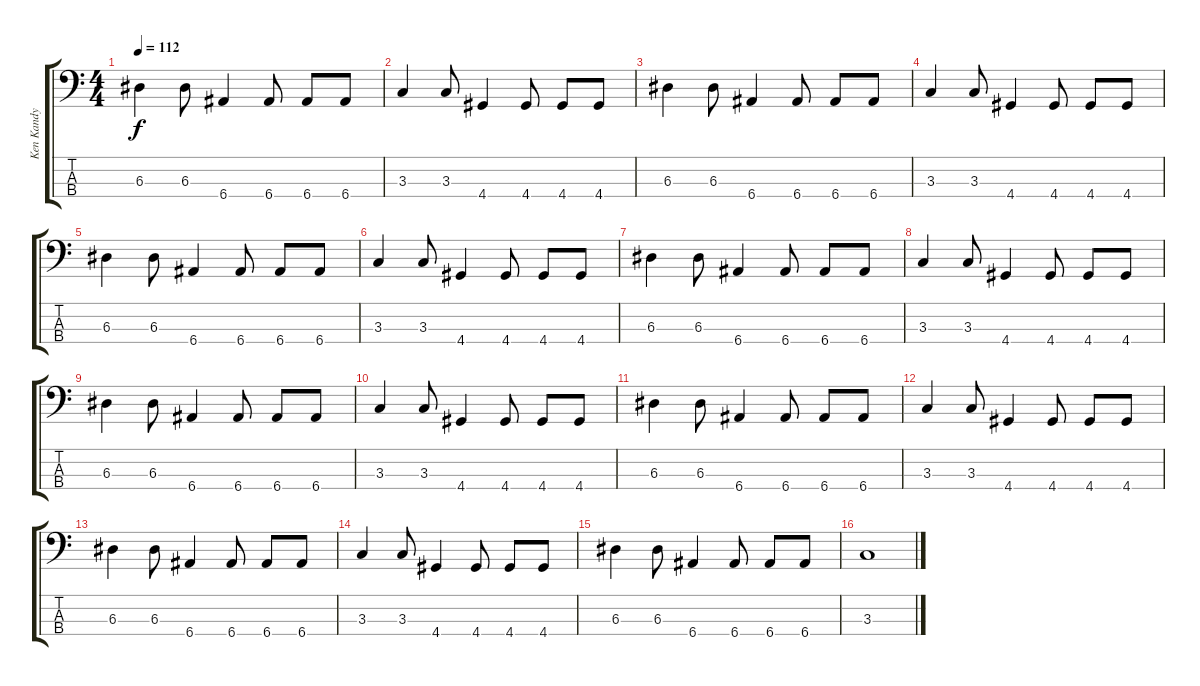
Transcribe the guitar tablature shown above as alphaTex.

\track ("Ken Kandy" "Ken Kandy") {instrument electricbassfinger}
\staff {score tabs}
\tuning (G2 D2 A1 E1) {hide}
\ts (4 4)
\tempo 112
\clef f4
\ks c
6.3.4{dy f} 6.3.8 6.4.4 6.4.8 6.4.8 6.4.8 |
3.3.4 3.3.8 4.4.4 4.4.8 4.4.8 4.4.8 |
6.3.4 6.3.8 6.4.4 6.4.8 6.4.8 6.4.8 |
3.3.4 3.3.8 4.4.4 4.4.8 4.4.8 4.4.8 |
6.3.4 6.3.8 6.4.4 6.4.8 6.4.8 6.4.8 |
3.3.4 3.3.8 4.4.4 4.4.8 4.4.8 4.4.8 |
6.3.4 6.3.8 6.4.4 6.4.8 6.4.8 6.4.8 |
3.3.4 3.3.8 4.4.4 4.4.8 4.4.8 4.4.8 |
6.3.4 6.3.8 6.4.4 6.4.8 6.4.8 6.4.8 |
3.3.4 3.3.8 4.4.4 4.4.8 4.4.8 4.4.8 |
6.3.4 6.3.8 6.4.4 6.4.8 6.4.8 6.4.8 |
3.3.4 3.3.8 4.4.4 4.4.8 4.4.8 4.4.8 |
6.3.4 6.3.8 6.4.4 6.4.8 6.4.8 6.4.8 |
3.3.4 3.3.8 4.4.4 4.4.8 4.4.8 4.4.8 |
6.3.4 6.3.8 6.4.4 6.4.8 6.4.8 6.4.8 |
3.3.1
